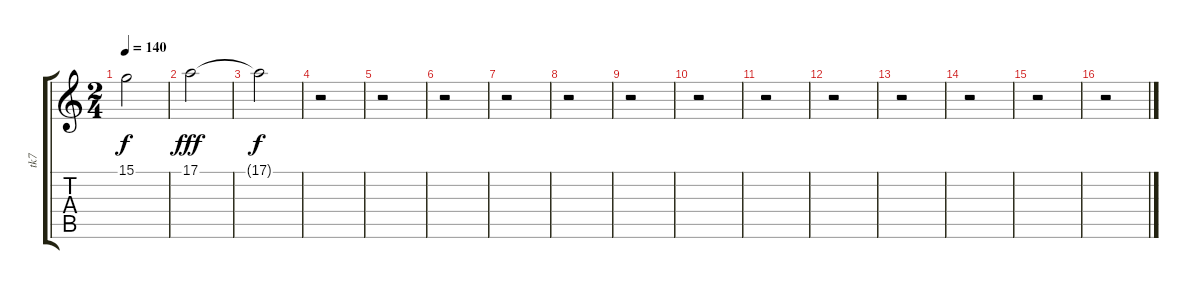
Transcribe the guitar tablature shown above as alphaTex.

\track ("tk7" "tk7") {instrument stringensemble1}
\staff {score tabs}
\tuning (E4 B3 G3 D3 A2 E2) {hide}
\ts (2 4)
\tempo 140
\clef g2
\ks c
15.1{t}.2{dy f} |
17.1.2{dy fff} |
17.1{t}.2{dy f} |
r.2 |
r.2 |
r.2 |
r.2 |
r.2 |
r.2 |
r.2 |
r.2 |
r.2 |
r.2 |
r.2 |
r.2 |
r.2
